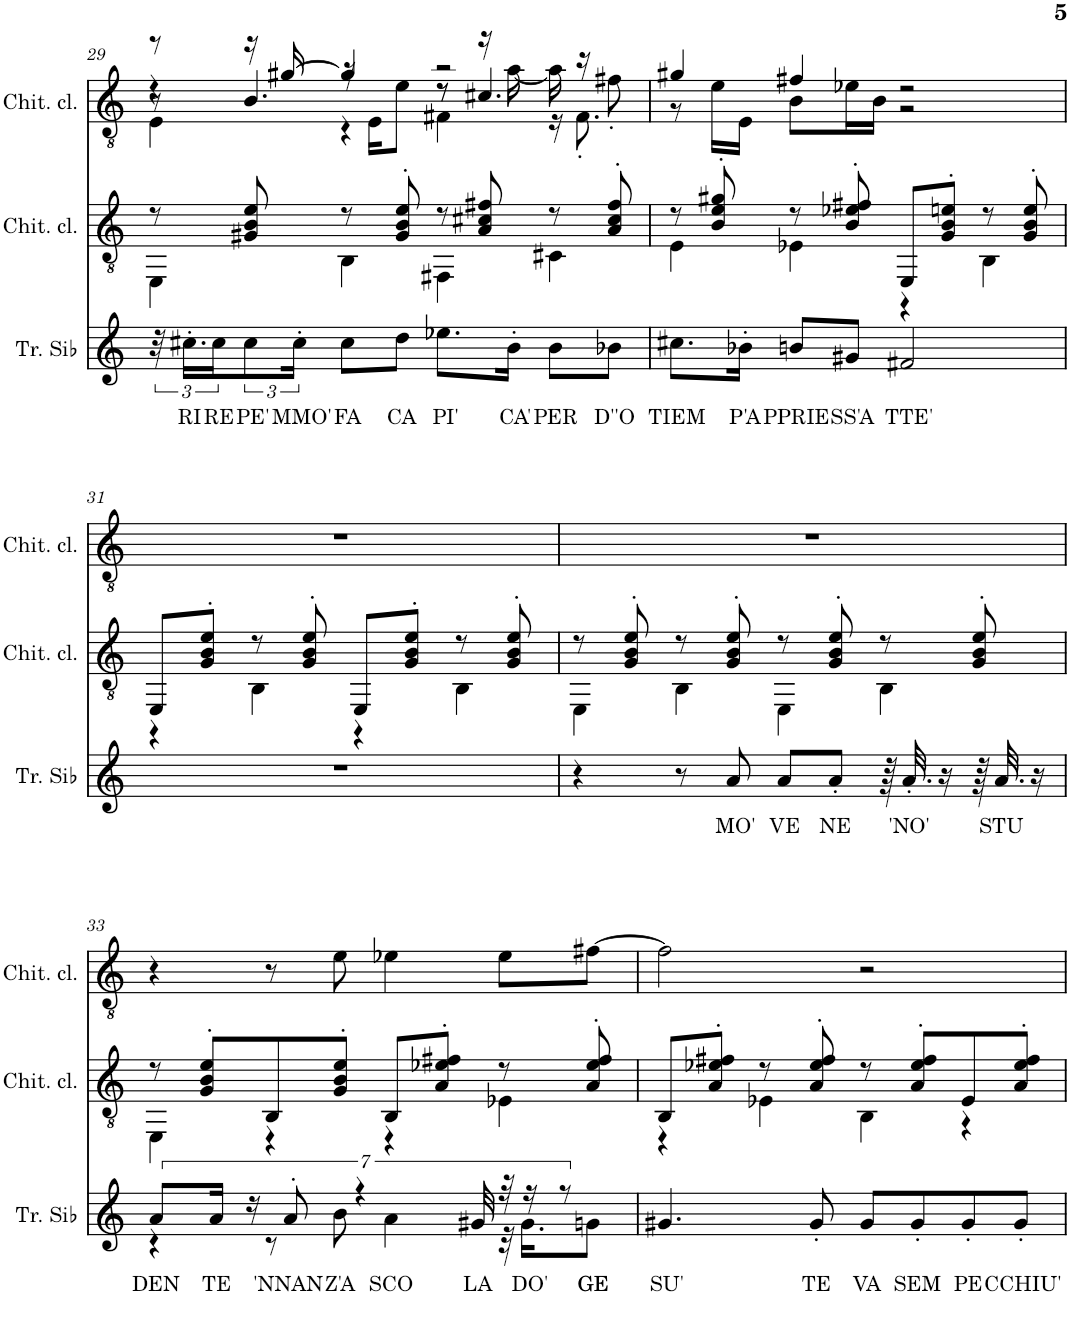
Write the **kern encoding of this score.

**kern	**text	**kern	**kern
*part3	*part3	*part2	*part1
*staff3	*staff3	*staff2	*staff1
*I"Tromba in Sib	*	*I"Chitarra classica	*I"Chitarra acustica, LAZZARELLA
*I'Tr. Sib	*	*I'Chit. cl.	*I'Chit. cl.
!!LO:PB:g=z
*clefG2	*	*clefGv2	*clefGv2
*Trd1c2	*	*	*
*k[]	*	*k[]	*k[]
*M4/4	*	*M4/4	*M4/4
=29	=29	=29	=29
*	*	*^	*^
*	*	*	*	*	*^
*	*	*	*	*	*	*^
48r	.	8r	4EE\	8r	4r	8r	4E\
!	!LO:LY:b	!	!	!	!	!	!
24.cc#X'\LL	RI	.	.	.	.	.	.
!	!LO:LY:b	!	!	!	!	!	!
24cc#\J	RE	.	.	.	.	.	.
!	!LO:LY:b	!	!	!	!	!	!
12cc#\	PE'	8G#X/ 8B/ 8e/	.	16r	.	4.B/	.
.	.	.	.	[16g#X/	.	.	.
!	!LO:LY:b	!	!	!	!	!	!
24cc#'\Jk	MMO'	.	.	.	.	.	.
!	!LO:LY:b	!	!	!	!	!	!
8cc#\L	FA	8r	4BB\	4g#/]	16r	.	4r
.	.	.	.	.	16E\KL	.	.
!	!LO:LY:b	!	!	!	!	!	!
8dd\J	CA	8G#/' 8B/' 8e/'	.	.	8e\J	.	.
!	!LO:LY:b	!	!	!	!	!	!
8.ee-X\L	PI'	8r	4FF#X\	2r	8r	8r	4F#X\
.	.	8A/ 8c#X/ 8f#X/	.	.	16r	4.c#X/	.
!	!LO:LY:b	!	!	!	!	!	!
16b'\Jk	CA'	.	.	.	[16a\	.	.
!	!LO:LY:b	!	!	!	!	!	!
8b\L	PER	8r	4C#X\	.	16a\]	.	16r
.	.	.	.	.	16r	.	8.F#'\
!	!LO:LY:b	!	!	!	!	!	!
8b-X\J	D''O	8A/' 8c#/' 8f#/'	.	.	8f#X'\	.	.
*	*	*	*	*	*v	*v	*v
=30	=30	=30	=30	=30	=30
!	!LO:LY:b	!	!	!	!
8.cc#X\L	TIEM	8r	4E\	4g#X/	8r
.	.	8B/' 8e/' 8g#X/'	.	.	16e\LL
!	!LO:LY:b	!	!	!	!
16b-X'\Jk	P'A	.	.	.	16E\JJ
!	!LO:LY:b	!	!	!	!
8bn/L	PPRIE	8r	4E-X\	4f#X/	8B\L
!	!LO:LY:b	!	!	!	!
8g#X/J	SS'A	8B/' 8e-X/' 8f#X/'	.	.	16e-X\L
.	.	.	.	.	16B\JJ
!	!LO:LY:b	!	!	!	!
2f#X/	TTE'	8EE/L	4r	2r	2r
.	.	8G/' 8B/' 8en/'J	.	.	.
.	.	8r	4BB\	.	.
.	.	8G/' 8B/' 8e/'	.	.	.
*	*	*	*	*v	*v
!!LO:LB:g=z
=31	=31	=31	=31	=31
1r	.	8EE/L	4r	1r
.	.	8G/' 8B/' 8e/'J	.	.
.	.	8r	4BB\	.
.	.	8G/' 8B/' 8e/'	.	.
.	.	8EE/L	4r	.
.	.	8G/' 8B/' 8e/'J	.	.
.	.	8r	4BB\	.
.	.	8G/' 8B/' 8e/'	.	.
=32	=32	=32	=32	=32
4r	.	8r	4EE\	1r
.	.	8G/' 8B/' 8e/'	.	.
8r	.	8r	4BB\	.
!	!LO:LY:b	!	!	!
8a/	MO'	8G/' 8B/' 8e/'	.	.
!	!LO:LY:b	!	!	!
8a/L	VE	8r	4EE\	.
!	!LO:LY:b	!	!	!
8a'/J	NE	8G/' 8B/' 8e/'	.	.
64r	.	8r	4BB\	.
!	!LO:LY:b	!	!	!
32.a'/	'NO'	.	.	.
16r	.	.	.	.
64r	.	8G/' 8B/' 8e/'	.	.
!	!LO:LY:b	!	!	!
32.a/	STU	.	.	.
16r	.	.	.	.
!!LO:LB:g=z
=33	=33	=33	=33	=33
!	!LO:LY:b	!	!	!
*^	*	*	*	*
7a/L	4r	DEN	8r	4EE\	4r
.	.	.	8G/' 8B/' 8e/'L	.	.
!	!	!LO:LY:b	!	!	!
14a/Jk	.	TE	.	.	.
14r	.	.	.	.	.
.	8r	.	8BB/	4r	8r
!	!	!LO:LY:b	!	!	!
7a'/	.	'NNAN	.	.	.
!	!	!LO:LY:b	!	!	!
.	8b\	Z'A	8G/' 8B/' 8e/'J	.	8e\
7%2r	.	.	.	.	.
!	!	!LO:LY:b	!	!	!
.	4a\	SCO	8BB/L	4r	4e-X\
.	.	.	8A/' 8e-X/' 8f#X/'J	.	.
!	!	!LO:LY:b	!	!	!
28g#X/	.	LA	.	.	.
28r	32r	.	8r	4E-X\	8e-\L
!	!	!LO:LY:b	!	!	!
.	16.g#\KL	DO'	.	.	.
14r	.	.	.	.	.
7r	.	.	.	.	.
!	!	!LO:LY:b	!	!	!
.	8gn\J	GE	8A/' 8e-/' 8f#/'	.	[8f#X\J
=34	=34	=34	=34	=34	=34
!	!	!LO:LY:b	!	!	!
*v	*v	*	*	*	*
4.g#X/	SU'	8BB/L	4r	2f#\]
.	.	8A/' 8e-X/' 8f#X/'J	.	.
.	.	8r	4E-X\	.
!	!LO:LY:b	!	!	!
8g#'/	TE	8A/' 8e-/' 8f#/'	.	.
!	!LO:LY:b	!	!	!
8g#/L	VA	8r	4BB\	2r
!	!LO:LY:b	!	!	!
8g#'/	SEM	8A/' 8e-/' 8f#/'L	.	.
!	!LO:LY:b	!	!	!
8g#'/	PE	8E-/	4r	.
!	!LO:LY:b	!	!	!
8g#'/J	CCHIU'	8A/' 8e-/' 8f#/'J	.	.
*	*	*v	*v	*
=	=	=	=
*-	*-	*-	*-
